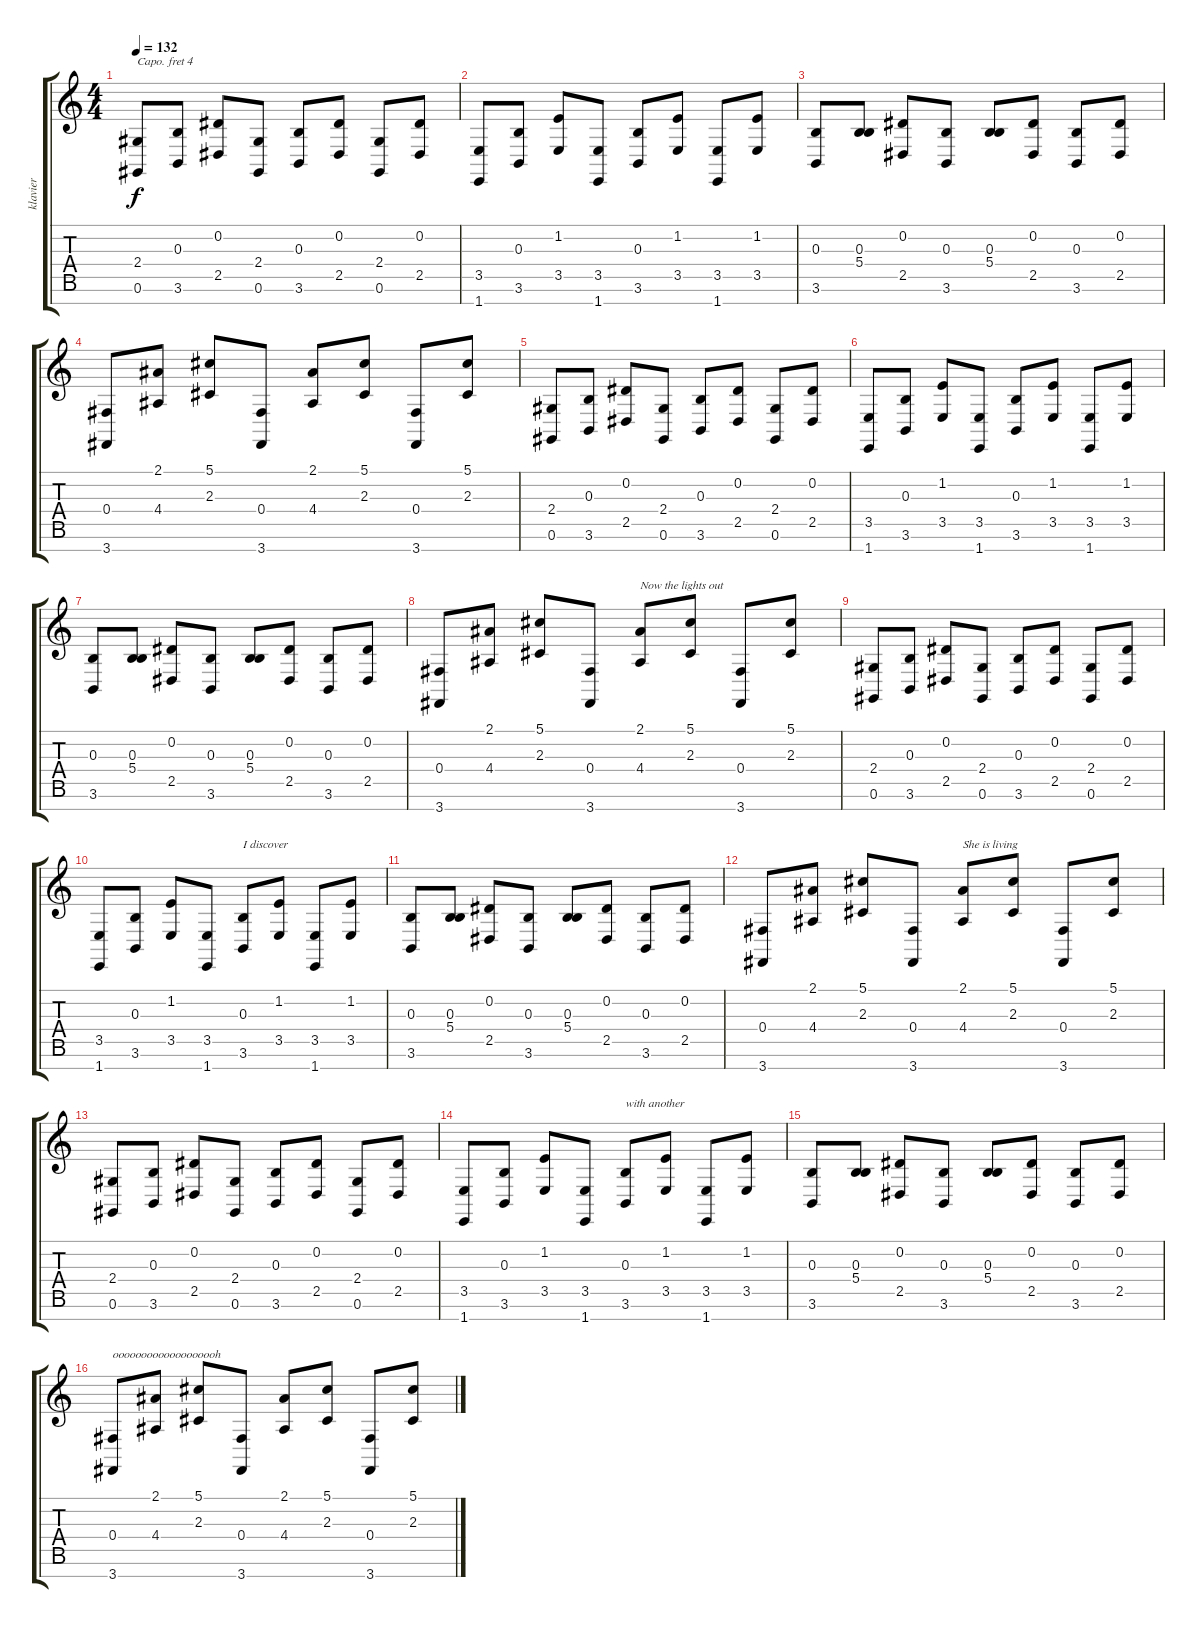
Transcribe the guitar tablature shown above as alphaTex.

\track ("klavier" "klavier") {instrument acousticgrandpiano}
\staff {score tabs}
\capo 4
\tuning (E4 B3 G3 D3 A2 E2 B1) {hide}
\ts (4 4)
\tempo 132
\clef g2
\ks c
(2.4 0.6).8{dy f} (0.3 3.6).8 (0.2 2.5).8 (2.4 0.6).8 (0.3 3.6).8 (0.2 2.5).8 (2.4 0.6).8 (0.2 2.5).8 |
(3.5 1.7).8 (0.3 3.6).8 (1.2 3.5).8 (3.5 1.7).8 (0.3 3.6).8 (1.2 3.5).8 (3.5 1.7).8 (1.2 3.5).8 |
(0.3 3.6).8 (0.3 5.4).8 (0.2 2.5).8 (0.3 3.6).8 (0.3 5.4).8 (0.2 2.5).8 (0.3 3.6).8 (0.2 2.5).8 |
(0.4 3.7).8 (2.1 4.4).8 (5.1 2.3).8 (0.4 3.7).8 (2.1 4.4).8 (5.1 2.3).8 (0.4 3.7).8 (5.1 2.3).8 |
(2.4 0.6).8 (0.3 3.6).8 (0.2 2.5).8 (2.4 0.6).8 (0.3 3.6).8 (0.2 2.5).8 (2.4 0.6).8 (0.2 2.5).8 |
(3.5 1.7).8 (0.3 3.6).8 (1.2 3.5).8 (3.5 1.7).8 (0.3 3.6).8 (1.2 3.5).8 (3.5 1.7).8 (1.2 3.5).8 |
(0.3 3.6).8 (0.3 5.4).8 (0.2 2.5).8 (0.3 3.6).8 (0.3 5.4).8 (0.2 2.5).8 (0.3 3.6).8 (0.2 2.5).8 |
(0.4 3.7).8 (2.1 4.4).8 (5.1 2.3).8 (0.4 3.7).8 (2.1 4.4).8{txt "Now the lights out"} (5.1 2.3).8 (0.4 3.7).8 (5.1 2.3).8 |
(2.4 0.6).8 (0.3 3.6).8 (0.2 2.5).8 (2.4 0.6).8 (0.3 3.6).8 (0.2 2.5).8 (2.4 0.6).8 (0.2 2.5).8 |
(3.5 1.7).8 (0.3 3.6).8 (1.2 3.5).8 (3.5 1.7).8 (0.3 3.6).8{txt "I discover"} (1.2 3.5).8 (3.5 1.7).8 (1.2 3.5).8 |
(0.3 3.6).8 (0.3 5.4).8 (0.2 2.5).8 (0.3 3.6).8 (0.3 5.4).8 (0.2 2.5).8 (0.3 3.6).8 (0.2 2.5).8 |
(0.4 3.7).8 (2.1 4.4).8 (5.1 2.3).8 (0.4 3.7).8 (2.1 4.4).8{txt "She is living"} (5.1 2.3).8 (0.4 3.7).8 (5.1 2.3).8 |
(2.4 0.6).8 (0.3 3.6).8 (0.2 2.5).8 (2.4 0.6).8 (0.3 3.6).8 (0.2 2.5).8 (2.4 0.6).8 (0.2 2.5).8 |
(3.5 1.7).8 (0.3 3.6).8 (1.2 3.5).8 (3.5 1.7).8 (0.3 3.6).8{txt "with another"} (1.2 3.5).8 (3.5 1.7).8 (1.2 3.5).8 |
(0.3 3.6).8 (0.3 5.4).8 (0.2 2.5).8 (0.3 3.6).8 (0.3 5.4).8 (0.2 2.5).8 (0.3 3.6).8 (0.2 2.5).8 |
(0.4 3.7).8{txt "ooooooooooooooooooh"} (2.1 4.4).8 (5.1 2.3).8 (0.4 3.7).8 (2.1 4.4).8 (5.1 2.3).8 (0.4 3.7).8 (5.1 2.3).8
